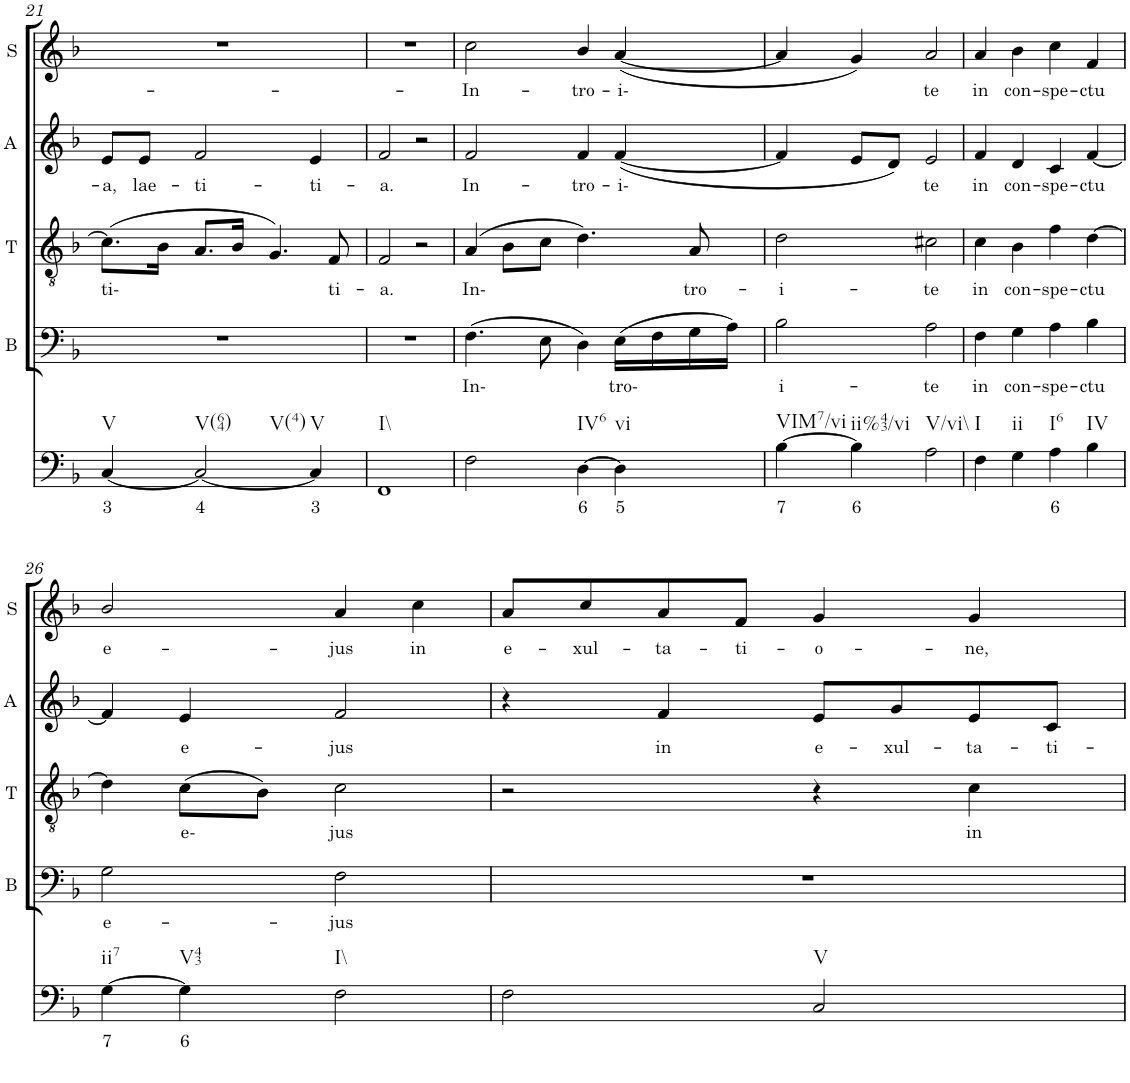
**kern	**text	**kern	**text	**kern	**text	**kern	**text	**kern	**text
*part5	*part5	*part4	*part4	*part3	*part3	*part2	*part2	*part1	*part1
*staff5	*staff5	*staff4	*staff4	*staff3	*staff3	*staff2	*staff2	*staff1	*staff1
*I"Continuo	*	*I"Bass	*	*I"Tenor	*	*I"Alto	*	*I"Soprano	*
*	*	*I'B	*	*I'T	*	*I'A	*	*I'S	*
!!LO:PB:g=z
*clefF4	*	*clefF4	*	*clefF4	*	*clefF4	*	*clefG2	*
*k[b-]	*	*k[b-]	*	*k[b-]	*	*k[b-]	*	*k[b-]	*
*	*	*	*	*M4/4	*	*M4/4	*	*M4/4	*
=21	=21	=21	=21	=21	=21	=21	=21	=21	=21
!LO:TX:b:t=V	!	!	!	!	!	!	!	!	!
!	!LO:LY:b	!	!	!	!LO:LY:b	!	!LO:LY:b	!	!
[4C/	3	1r	.	(8.c\L]	ti-	8e/L	a,	1r	.
!	!	!	!	!	!	!	!LO:LY:b	!	!
.	.	.	.	.	.	8e/J	lae-	.	.
.	.	.	.	16B-\Jk	.	.	.	.	.
!LO:TX:b:t=V(64)	!	!	!	!	!	!	!	!	!
!LO:TX:b:t=V(4)	!	!	!	!	!	!	!	!	!
!	!LO:LY:b	!	!	!	!	!	!LO:LY:b	!	!
2C/_	4	.	.	8.A/L	.	2f/	ti-	.	.
.	.	.	.	16B-/Jk	.	.	.	.	.
.	.	.	.	4.G/)	.	.	.	.	.
!LO:TX:b:t=V	!	!	!	!	!	!	!	!	!
!	!LO:LY:b	!	!	!	!	!	!LO:LY:b	!	!
4C/]	3	.	.	.	.	4e/	ti-	.	.
!	!	!	!	!	!LO:LY:b	!	!	!	!
.	.	.	.	8F/	ti-	.	.	.	.
=22	=22	=22	=22	=22	=22	=22	=22	=22	=22
!LO:TX:b:t=I\\	!	!	!	!	!	!	!	!	!
!	!	!	!	!	!LO:LY:b	!	!LO:LY:b	!	!
1FF	.	1r	.	2F/	a.	2f/	a.	1r	.
.	.	.	.	2r	.	2r	.	.	.
=23	=23	=23	=23	=23	=23	=23	=23	=23	=23
!	!	!	!LO:LY:b	!	!LO:LY:b	!	!LO:LY:b	!	!LO:LY:b
2F\	.	(4.F\	In-	(4A/	In-	2f/	In-	2cc\	In-
.	.	.	.	8B-\L	.	.	.	.	.
.	.	8E\	.	8c\J	.	.	.	.	.
!LO:TX:b:t=IV6	!	!	!	!	!	!	!	!	!
!	!LO:LY:b	!	!	!	!	!	!LO:LY:b	!	!LO:LY:b
[4D\	6	4D\)	.	4.d\)	.	4f/	tro-	4b-/	tro-
!LO:TX:b:t=vi	!	!	!	!	!	!	!	!	!
!	!LO:LY:b	!	!LO:LY:b	!	!	!	!LO:LY:b	!	!LO:LY:b
4D\]	5	(16E\LL	tro-	.	.	([4f/	i-	([4a/	i-
.	.	16F\	.	.	.	.	.	.	.
!	!	!	!	!	!LO:LY:b	!	!	!	!
.	.	16G\	.	8A/	tro-	.	.	.	.
.	.	16A\JJ)	.	.	.	.	.	.	.
=24	=24	=24	=24	=24	=24	=24	=24	=24	=24
!LO:TX:b:t=VIM7/vi	!	!	!	!	!	!	!	!	!
!	!LO:LY:b	!	!LO:LY:b	!	!LO:LY:b	!	!	!	!
[4B-\	7	2B-\	i-	2d\	i-	4f/]	.	4a/]	.
!LO:TX:b:t=ii%43/vi	!	!	!	!	!	!	!	!	!
!	!LO:LY:b	!	!	!	!	!	!	!	!
4B-\]	6	.	.	.	.	8e/L	.	4g/)	.
.	.	.	.	.	.	8d/J)	.	.	.
!LO:TX:b:t=V/vi\\	!	!	!	!	!	!	!	!	!
!	!	!	!LO:LY:b	!	!LO:LY:b	!	!LO:LY:b	!	!LO:LY:b
2A\	.	2A\	te	2c#X\	te	2e/	te	2a/	te
=25	=25	=25	=25	=25	=25	=25	=25	=25	=25
!LO:TX:b:t=I	!	!	!	!	!	!	!	!	!
!	!	!	!LO:LY:b	!	!LO:LY:b	!	!LO:LY:b	!	!LO:LY:b
4F\	.	4F\	in	4c\	in	4f/	in	4a/	in
!LO:TX:b:t=ii	!	!	!	!	!	!	!	!	!
!	!	!	!LO:LY:b	!	!LO:LY:b	!	!LO:LY:b	!	!LO:LY:b
4G\	.	4G\	con-	4B-\	con-	4d/	con-	4b-\	con-
!LO:TX:b:t=I6	!	!	!	!	!	!	!	!	!
!	!LO:LY:b	!	!LO:LY:b	!	!LO:LY:b	!	!LO:LY:b	!	!LO:LY:b
4A\	6	4A\	spe-	4f\	spe-	4c/	spe-	4cc\	spe-
!LO:TX:b:t=IV	!	!	!	!	!	!	!	!	!
!	!	!	!LO:LY:b	!	!LO:LY:b	!	!LO:LY:b	!	!LO:LY:b
4B-\	.	4B-\	ctu	[4d\	ctu	[4f/	ctu	4f/	ctu
!!LO:LB:g=z
=26	=26	=26	=26	=26	=26	=26	=26	=26	=26
!LO:TX:b:t=ii7	!	!	!	!	!	!	!	!	!
!	!LO:LY:b	!	!LO:LY:b	!	!	!	!	!	!LO:LY:b
[4G\	7	2G\	e-	4d\]	.	4f/]	.	2b-/	e-
!LO:TX:b:t=V43	!	!	!	!	!	!	!	!	!
!	!LO:LY:b	!	!	!	!LO:LY:b	!	!LO:LY:b	!	!
4G\]	6	.	.	(8c\L	e-	4e/	e-	.	.
.	.	.	.	8B-\J)	.	.	.	.	.
!LO:TX:b:t=I\\	!	!	!	!	!	!	!	!	!
!	!	!	!LO:LY:b	!	!LO:LY:b	!	!LO:LY:b	!	!LO:LY:b
2F\	.	2F\	jus	2c\	jus	2f/	jus	4a/	jus
!	!	!	!	!	!	!	!	!	!LO:LY:b
.	.	.	.	.	.	.	.	4cc\	in
=27	=27	=27	=27	=27	=27	=27	=27	=27	=27
!	!	!	!	!	!	!	!	!	!LO:LY:b
2F\	.	1r	.	2r	.	4r	.	8a/L	e-
!	!	!	!	!	!	!	!	!	!LO:LY:b
.	.	.	.	.	.	.	.	8cc/	xul-
!	!	!	!	!	!	!	!LO:LY:b	!	!LO:LY:b
.	.	.	.	.	.	4f/	in	8a/	ta-
!	!	!	!	!	!	!	!	!	!LO:LY:b
.	.	.	.	.	.	.	.	8f/J	ti-
!LO:TX:b:t=V	!	!	!	!	!	!	!	!	!
!	!	!	!	!	!	!	!LO:LY:b	!	!LO:LY:b
2C/	.	.	.	4r	.	8e/L	e-	4g/	o-
!	!	!	!	!	!	!	!LO:LY:b	!	!
.	.	.	.	.	.	8g/	xul-	.	.
!	!	!	!	!	!LO:LY:b	!	!LO:LY:b	!	!LO:LY:b
.	.	.	.	4c\	in	8e/	ta-	4g/	ne,
!	!	!	!	!	!	!	!LO:LY:b	!	!
.	.	.	.	.	.	8c/J	ti-	.	.
=	=	=	=	=	=	=	=	=	=
*-	*-	*-	*-	*-	*-	*-	*-	*-	*-
